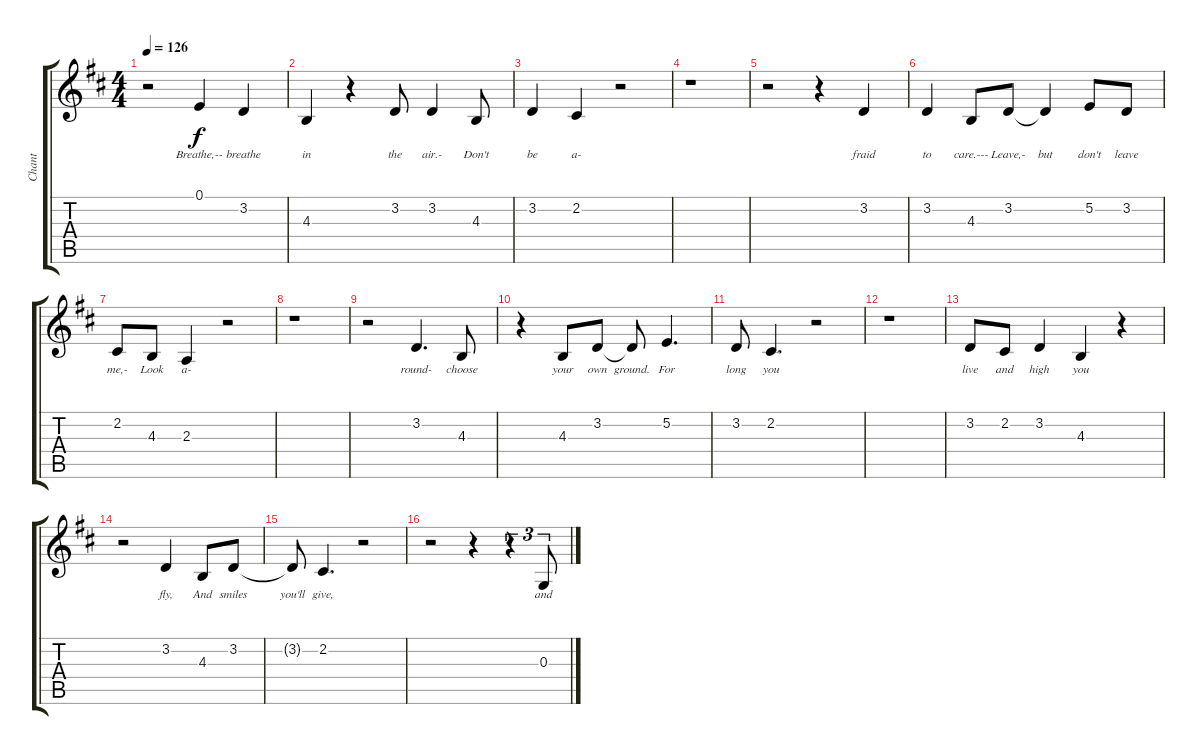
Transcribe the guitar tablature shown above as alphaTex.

\track ("Chant" "Chant") {instrument flute}
\staff {score tabs}
\tuning (E4 B3 G3 D3 A2 E2) {hide}
\ts (4 4)
\tempo 126
\clef g2
\ks d
r.2{dy f} 0.1.4{lyrics (0 "Breathe,--") lyrics (1 "") lyrics (2 "") lyrics (3 "") lyrics (4 "")} 3.2.4{lyrics (0 "breathe") lyrics (1 "") lyrics (2 "") lyrics (3 "") lyrics (4 "")} |
4.3.4{lyrics (0 "in") lyrics (1 "") lyrics (2 "") lyrics (3 "") lyrics (4 "")} r.4 3.2.8{lyrics (0 "the") lyrics (1 "") lyrics (2 "") lyrics (3 "") lyrics (4 "")} 3.2.4{lyrics (0 "air.-") lyrics (1 "") lyrics (2 "") lyrics (3 "") lyrics (4 "")} 4.3.8{lyrics (0 "Don't") lyrics (1 "") lyrics (2 "") lyrics (3 "") lyrics (4 "")} |
3.2.4{lyrics (0 "be") lyrics (1 "") lyrics (2 "") lyrics (3 "") lyrics (4 "")} 2.2.4{lyrics (0 "a-") lyrics (1 "") lyrics (2 "") lyrics (3 "") lyrics (4 "")} r.2 |
r.1 |
r.2 r.4 3.2.4{lyrics (0 "fraid") lyrics (1 "") lyrics (2 "") lyrics (3 "") lyrics (4 "")} |
3.2.4{lyrics (0 "to") lyrics (1 "") lyrics (2 "") lyrics (3 "") lyrics (4 "")} 4.3.8{lyrics (0 "care.---") lyrics (1 "") lyrics (2 "") lyrics (3 "") lyrics (4 "")} 3.2.8{lyrics (0 "Leave,-") lyrics (1 "") lyrics (2 "") lyrics (3 "") lyrics (4 "")} 3.2{t}.4{lyrics (0 "but") lyrics (1 "") lyrics (2 "") lyrics (3 "") lyrics (4 "")} 5.2.8{lyrics (0 "don't") lyrics (1 "") lyrics (2 "") lyrics (3 "") lyrics (4 "")} 3.2.8{lyrics (0 "leave") lyrics (1 "") lyrics (2 "") lyrics (3 "") lyrics (4 "")} |
2.2.8{lyrics (0 "me,-") lyrics (1 "") lyrics (2 "") lyrics (3 "") lyrics (4 "")} 4.3.8{lyrics (0 "Look") lyrics (1 "") lyrics (2 "") lyrics (3 "") lyrics (4 "")} 2.3.4{lyrics (0 "a-") lyrics (1 "") lyrics (2 "") lyrics (3 "") lyrics (4 "")} r.2 |
r.1 |
r.2 3.2.4{d lyrics (0 "round-") lyrics (1 "") lyrics (2 "") lyrics (3 "") lyrics (4 "")} 4.3.8{lyrics (0 "choose") lyrics (1 "") lyrics (2 "") lyrics (3 "") lyrics (4 "")} |
r.4 4.3.8{lyrics (0 "your") lyrics (1 "") lyrics (2 "") lyrics (3 "") lyrics (4 "")} 3.2.8{lyrics (0 "own") lyrics (1 "") lyrics (2 "") lyrics (3 "") lyrics (4 "")} 3.2{t}.8{lyrics (0 "ground.") lyrics (1 "") lyrics (2 "") lyrics (3 "") lyrics (4 "")} 5.2.4{d lyrics (0 "For") lyrics (1 "") lyrics (2 "") lyrics (3 "") lyrics (4 "")} |
3.2.8{lyrics (0 "long") lyrics (1 "") lyrics (2 "") lyrics (3 "") lyrics (4 "")} 2.2.4{d lyrics (0 "you") lyrics (1 "") lyrics (2 "") lyrics (3 "") lyrics (4 "")} r.2 |
r.1 |
3.2.8{lyrics (0 "live") lyrics (1 "") lyrics (2 "") lyrics (3 "") lyrics (4 "")} 2.2.8{lyrics (0 "and") lyrics (1 "") lyrics (2 "") lyrics (3 "") lyrics (4 "")} 3.2.4{lyrics (0 "high") lyrics (1 "") lyrics (2 "") lyrics (3 "") lyrics (4 "")} 4.3.4{lyrics (0 "you") lyrics (1 "") lyrics (2 "") lyrics (3 "") lyrics (4 "")} r.4 |
r.2 3.2.4{lyrics (0 "fly,") lyrics (1 "") lyrics (2 "") lyrics (3 "") lyrics (4 "")} 4.3.8{lyrics (0 "And") lyrics (1 "") lyrics (2 "") lyrics (3 "") lyrics (4 "")} 3.2.8{lyrics (0 "smiles") lyrics (1 "") lyrics (2 "") lyrics (3 "") lyrics (4 "")} |
3.2{t}.8{lyrics (0 "you'll") lyrics (1 "") lyrics (2 "") lyrics (3 "") lyrics (4 "")} 2.2.4{d lyrics (0 "give,") lyrics (1 "") lyrics (2 "") lyrics (3 "") lyrics (4 "")} r.2 |
r.2 r.4 r.4{tu (3 2)} 0.3.8{tu (3 2) lyrics (0 "and") lyrics (1 "") lyrics (2 "") lyrics (3 "") lyrics (4 "")}
